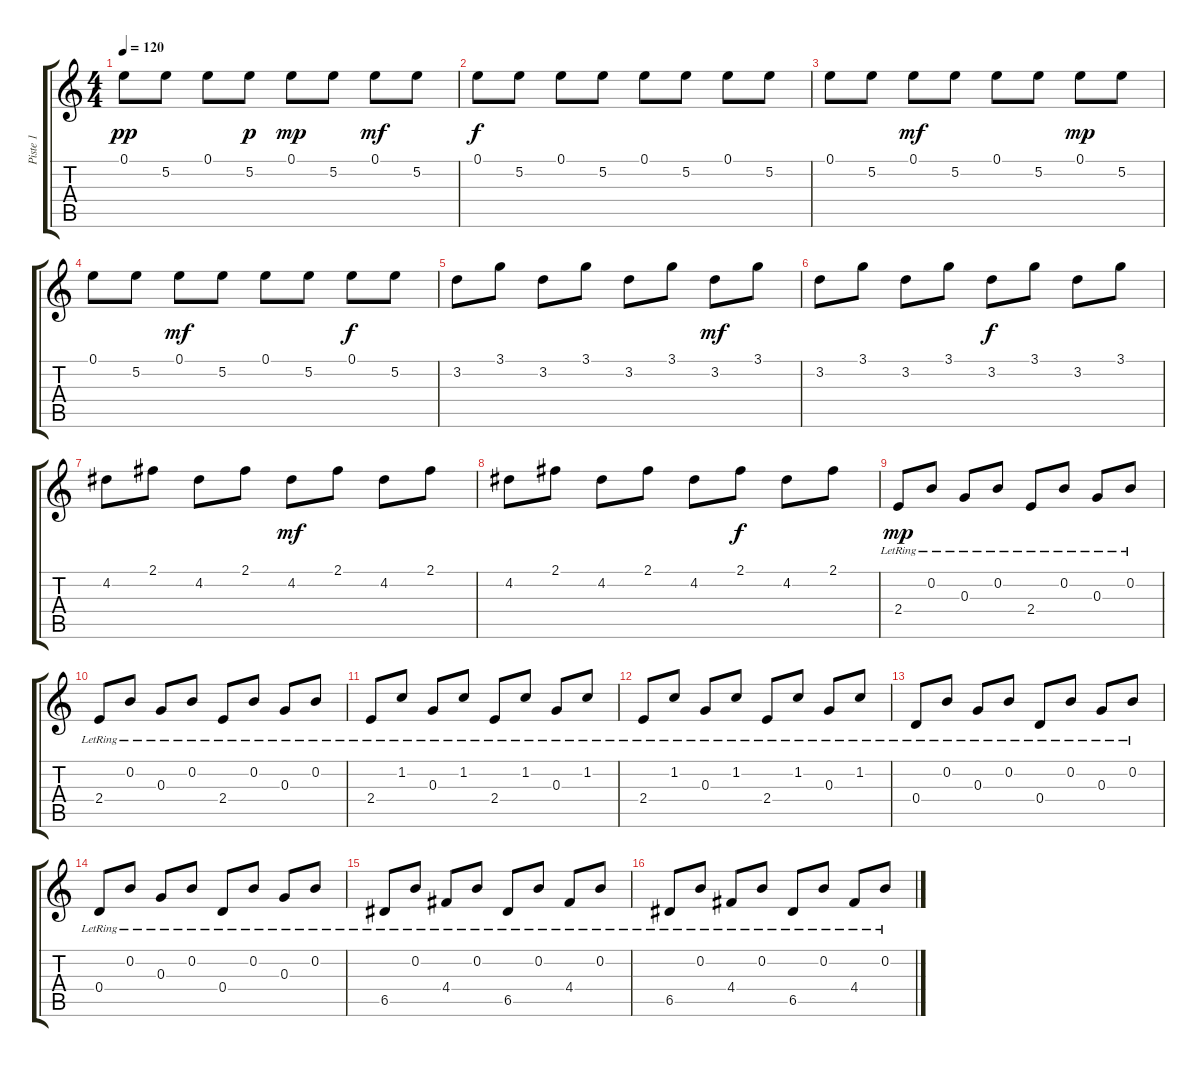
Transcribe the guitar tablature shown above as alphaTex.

\track ("Piste 1" "Piste 1") {instrument acousticguitarnylon}
\staff {score tabs}
\tuning (E4 B3 G3 D3 A2 E2) {hide}
\ts (4 4)
\tempo 120
\clef g2
\ks c
0.1.8{dy pp} 5.2.8 0.1.8 5.2.8{dy p} 0.1.8{dy mp} 5.2.8 0.1.8{dy mf} 5.2.8 |
0.1.8{dy f} 5.2.8 0.1.8 5.2.8 0.1.8 5.2.8 0.1.8 5.2.8 |
0.1.8 5.2.8 0.1.8{dy mf} 5.2.8 0.1.8 5.2.8 0.1.8{dy mp} 5.2.8 |
0.1.8 5.2.8 0.1.8{dy mf} 5.2.8 0.1.8 5.2.8 0.1.8{dy f} 5.2.8 |
3.2.8 3.1.8 3.2.8 3.1.8 3.2.8 3.1.8 3.2.8{dy mf} 3.1.8 |
3.2.8 3.1.8 3.2.8 3.1.8 3.2.8{dy f} 3.1.8 3.2.8 3.1.8 |
4.2.8 2.1.8 4.2.8 2.1.8 4.2.8{dy mf} 2.1.8 4.2.8 2.1.8 |
4.2.8 2.1.8 4.2.8 2.1.8 4.2.8 2.1.8{dy f} 4.2.8 2.1.8 |
2.4{lr}.8{dy mp volume 13 instrument acousticguitarnylon} 0.2{lr}.8 0.3{lr}.8 0.2{lr}.8 2.4{lr}.8 0.2{lr}.8 0.3{lr}.8 0.2{lr}.8 |
2.4{lr}.8 0.2{lr}.8 0.3{lr}.8 0.2{lr}.8 2.4{lr}.8 0.2{lr}.8 0.3{lr}.8 0.2{lr}.8 |
2.4{lr}.8 1.2{lr}.8 0.3{lr}.8 1.2{lr}.8 2.4{lr}.8 1.2{lr}.8 0.3{lr}.8 1.2{lr}.8 |
2.4{lr}.8 1.2{lr}.8 0.3{lr}.8 1.2{lr}.8 2.4{lr}.8 1.2{lr}.8 0.3{lr}.8 1.2{lr}.8 |
0.4{lr}.8 0.2{lr}.8 0.3{lr}.8 0.2{lr}.8 0.4{lr}.8 0.2{lr}.8 0.3{lr}.8 0.2{lr}.8 |
0.4{lr}.8 0.2{lr}.8 0.3{lr}.8 0.2{lr}.8 0.4{lr}.8 0.2{lr}.8 0.3{lr}.8 0.2{lr}.8 |
6.5{lr}.8 0.2{lr}.8 4.4{lr}.8 0.2{lr}.8 6.5{lr}.8 0.2{lr}.8 4.4{lr}.8 0.2{lr}.8 |
6.5{lr}.8 0.2{lr}.8 4.4{lr}.8 0.2{lr}.8 6.5{lr}.8 0.2{lr}.8 4.4{lr}.8 0.2{lr}.8
